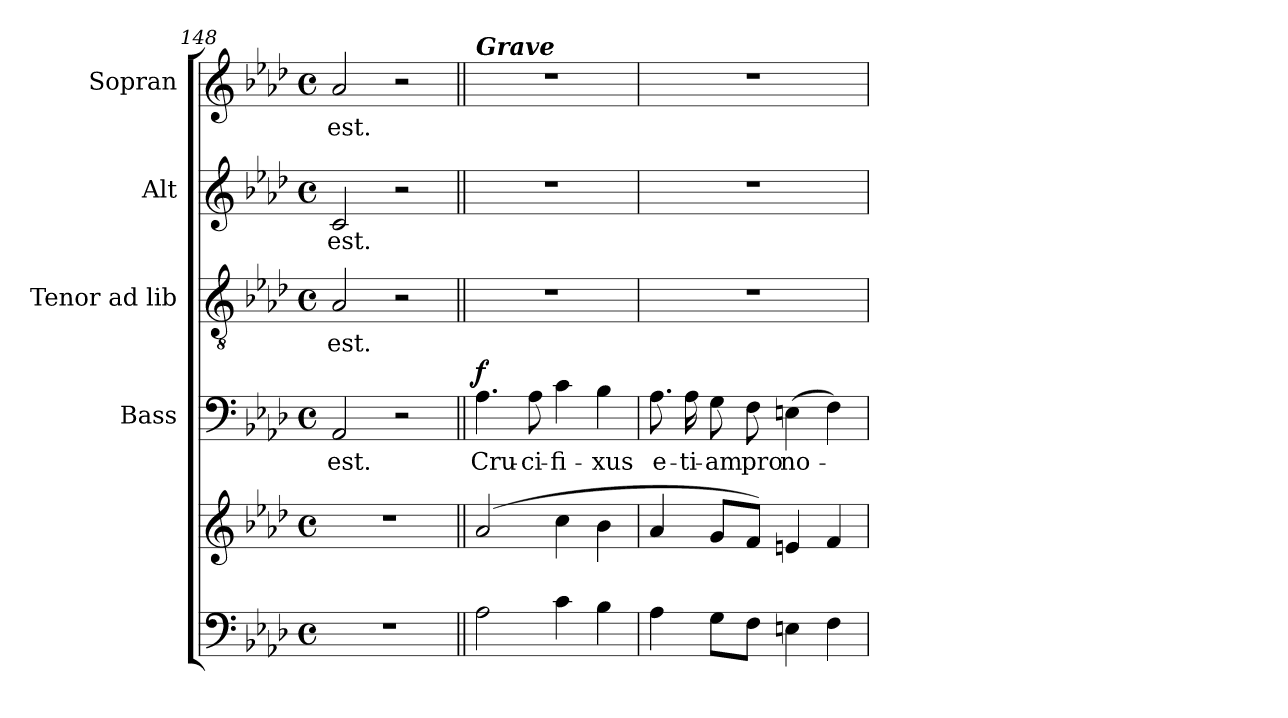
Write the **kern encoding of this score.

**kern	**kern	**kern	**text	**dynam	**kern	**text	**kern	**text	**kern	**text
*part5	*part5	*part4	*part4	*part4	*part3	*part3	*part2	*part2	*part1	*part1
*staff6	*staff5	*staff4	*staff4	*staff4	*staff3	*staff3	*staff2	*staff2	*staff1	*staff1
*	*	*I"Bass	*	*	*I"Tenor ad lib	*	*I"Alt	*	*I"Sopran	*
*	*	*I'B	*	*	*I'T	*	*I'A	*	*I'S	*
*clefF4	*clefG2	*clefF4	*	*	*clefGv2	*	*clefG2	*	*clefG2	*
*k[b-e-a-d-]	*k[b-e-a-d-]	*k[b-e-a-d-]	*	*	*k[b-e-a-d-]	*	*k[b-e-a-d-]	*	*k[b-e-a-d-]	*
*A-:	*A-:	*A-:	*	*	*A-:	*	*A-:	*	*A-:	*
*M4/4	*M4/4	*M4/4	*	*	*M4/4	*	*M4/4	*	*M4/4	*
*met(c)	*met(c)	*met(c)	*	*	*met(c)	*	*met(c)	*	*met(c)	*
=148	=148	=148	=148	=148	=148	=148	=148	=148	=148	=148
!	!	!	!LO:LY:b	!	!	!LO:LY:b	!	!LO:LY:b	!	!LO:LY:b
1r	1r	2AA-/	est.	.	2A-/	est.	2c/	est.	2a-/	est.
.	.	2r	.	.	2r	.	2r	.	2r	.
!!LO:LB:g=z
=149||	=149||	=149||	=149||	=149||	=149||	=149||	=149||	=149||	=149||	=149||
!	!	!	!	!	!	!	!	!	!LO:TX:a:Bi:t=Grave	!
!	!	!	!LO:LY:b	!LO:DY:a	!	!	!	!	!	!
2A-\	(<2a-/	4.A-\	Cru-	f	1r	.	1r	.	1r	.
!	!	!	!LO:LY:b	!	!	!	!	!	!	!
.	.	8A-\	-ci-	.	.	.	.	.	.	.
!	!	!	!LO:LY:b	!	!	!	!	!	!	!
4c\	4cc\	4c\	-fi-	.	.	.	.	.	.	.
!	!	!	!LO:LY:b	!	!	!	!	!	!	!
4B-\	4b-\	4B-\	-xus	.	.	.	.	.	.	.
=150	=150	=150	=150	=150	=150	=150	=150	=150	=150	=150
!	!	!	!LO:LY:b	!	!	!	!	!	!	!
4A-\	4a-/	8.A-\	e-	.	1r	.	1r	.	1r	.
!	!	!	!LO:LY:b	!	!	!	!	!	!	!
.	.	16A-\	-ti-	.	.	.	.	.	.	.
!	!	!	!LO:LY:b	!	!	!	!	!	!	!
8G\L	8g/L	8G\	-am	.	.	.	.	.	.	.
!	!	!	!LO:LY:b	!	!	!	!	!	!	!
8F\J	8f/J)	8F\	pro	.	.	.	.	.	.	.
!	!	!	!LO:LY:b	!	!	!	!	!	!	!
4En\	4en/	(>4En\	no-	.	.	.	.	.	.	.
4F\	4f/	4F\)	.	.	.	.	.	.	.	.
=	=	=	=	=	=	=	=	=	=	=
*-	*-	*-	*-	*-	*-	*-	*-	*-	*-	*-
